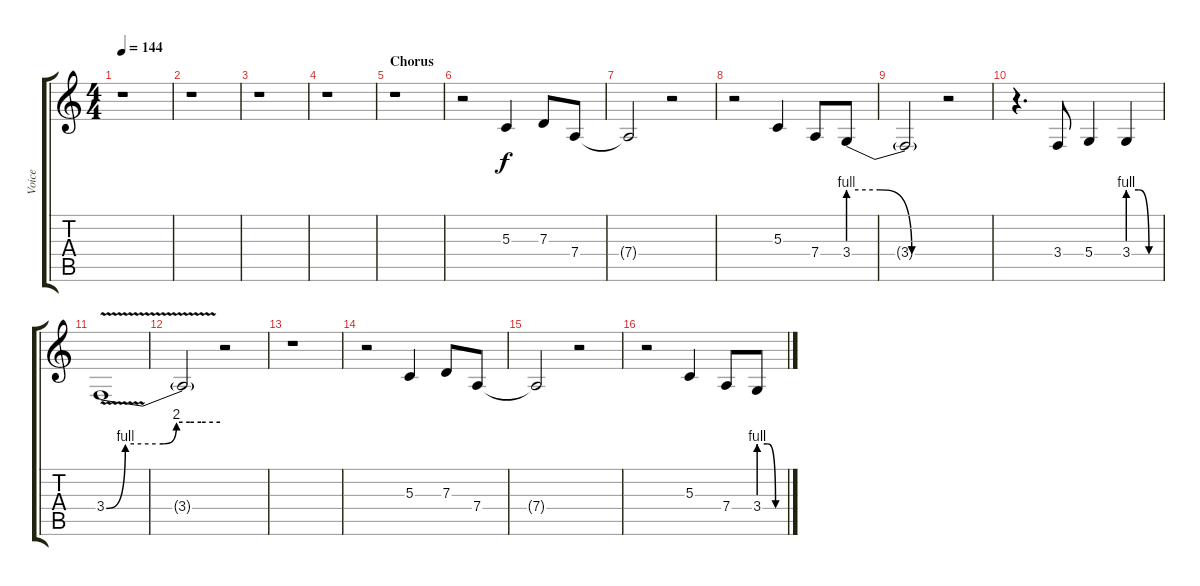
\track ("Voice" "Voice") {instrument recorder}
\staff {score tabs}
\tuning (E4 B3 G3 D3 A2 E2) {hide}
\ts (4 4)
\tempo 144
\clef g2
\ks c
r.1{dy f} |
r.1 |
r.1 |
r.1 |
\section ("" "Chorus")
r.1 |
r.2 5.3.4 7.3.8 7.4.8 |
7.4{t}.2 r.2 |
r.2 5.3.4 7.4.8 3.4{be (custom 0 4 20 4 40 0 60 0)}.8 |
3.4{t}.2 r.2 |
r.4{d} 3.4.8 5.4.4 3.4{be (custom 0 4 20 4 40 0 60 0)}.4 |
3.4{be (custom 0 0 10 4 26 4 30 4 37 8 44 8 50 8 60 8) v}.1 |
3.4{t}.2 r.2 |
r.1 |
r.2 5.3.4 7.3.8 7.4.8 |
7.4{t}.2 r.2 |
r.2 5.3.4 7.4.8 3.4{be (custom 0 4 20 4 40 0 60 0)}.8
